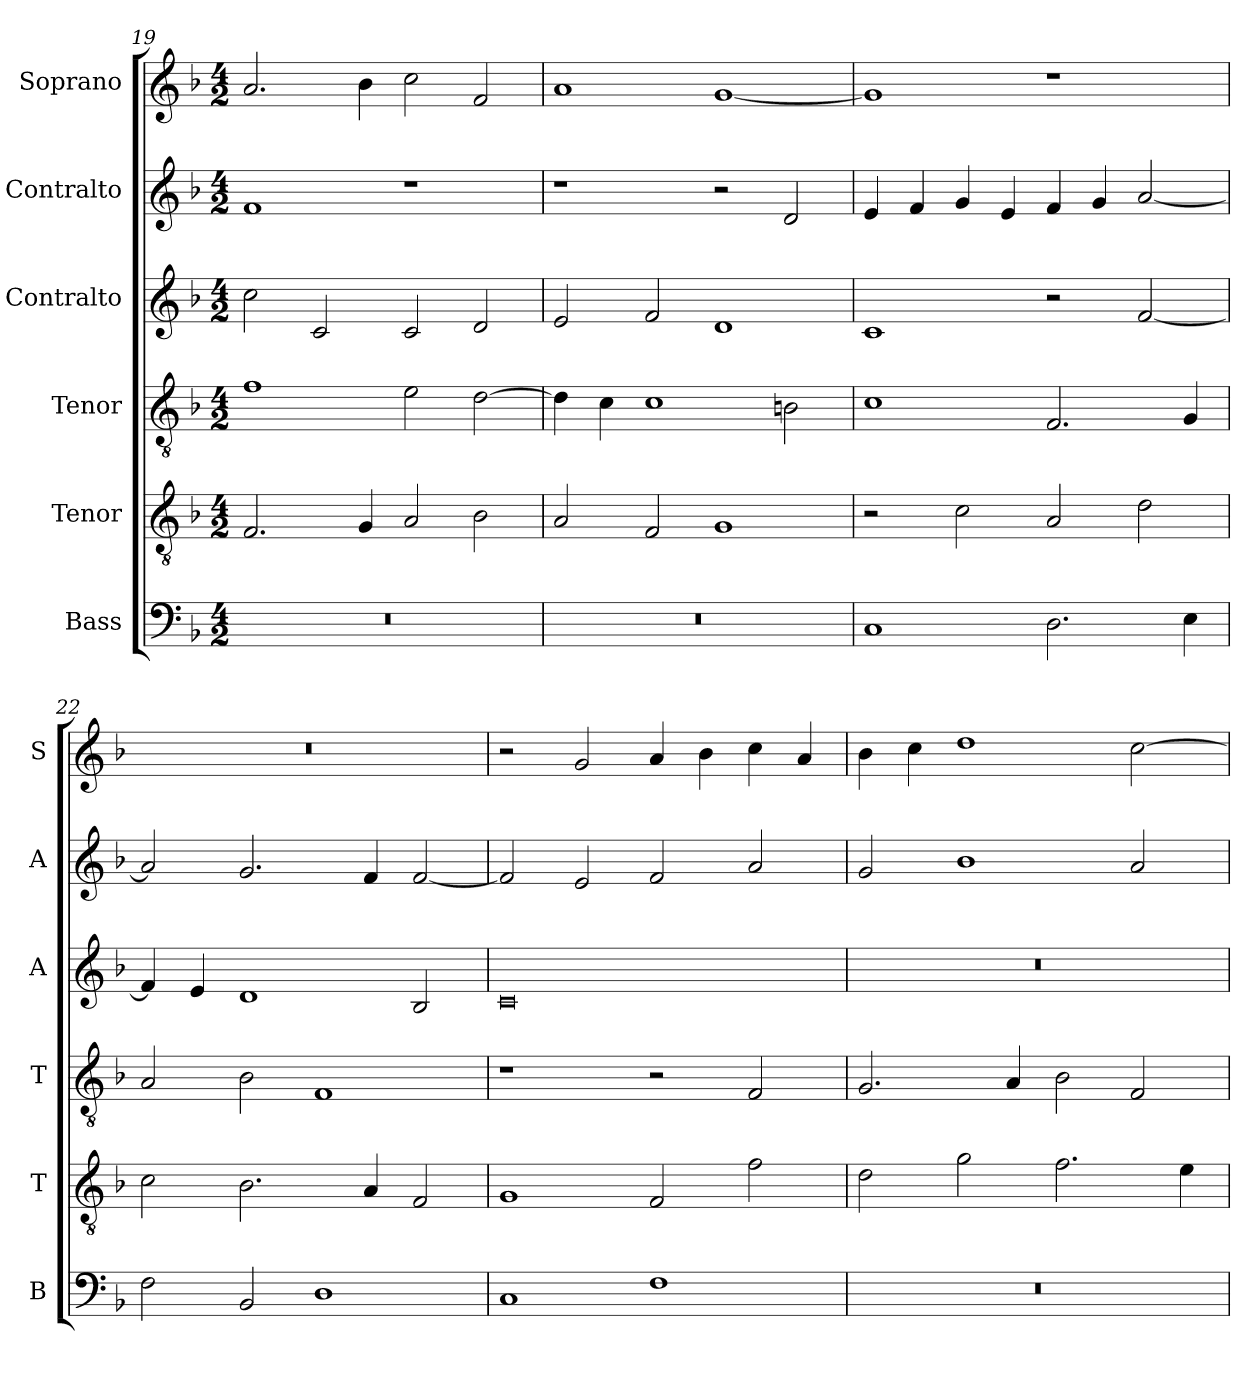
**kern	**kern	**kern	**kern	**kern	**kern
*part6	*part5	*part4	*part3	*part2	*part1
*staff6	*staff5	*staff4	*staff3	*staff2	*staff1
*I"Bass	*I"Tenor	*I"Tenor	*I"Contralto	*I"Contralto	*I"Soprano
*I'B	*I'T	*I'T	*I'A	*I'A	*I'S
*clefF4	*clefGv2	*clefGv2	*clefG2	*clefG2	*clefG2
*k[b-]	*k[b-]	*k[b-]	*k[b-]	*k[b-]	*k[b-]
*F:ion	*F:ion	*F:ion	*F:ion	*F:ion	*F:ion
*M4/2	*M4/2	*M4/2	*M4/2	*M4/2	*M4/2
=19	=19	=19	=19	=19	=19
0r	2.F	1f	2cc	1f	2.a
.	.	.	2c	.	.
.	4G	.	.	.	4b-
.	2A	2e	2c	1r	2cc
.	2B-	[2d	2d	.	2f
=20	=20	=20	=20	=20	=20
0r	2A	4d]	2e	1r	1a
.	.	4c	.	.	.
.	2F	1c	2f	.	.
.	1G	.	1d	2r	[1g
.	.	2Bn	.	2d	.
=21	=21	=21	=21	=21	=21
1C	2r	1c	1c	4e	1g]
.	.	.	.	4f	.
.	2c	.	.	4g	.
.	.	.	.	4e	.
2.D	2A	2.F	2r	4f	1r
.	.	.	.	4g	.
.	2d	.	[2f	[2a	.
4E	.	4G	.	.	.
=22	=22	=22	=22	=22	=22
2F	2c	2A	4f]	2a]	0r
.	.	.	4e	.	.
2BB-	2.B-	2B-	1d	2.g	.
1D	.	1F	.	.	.
.	4A	.	.	4f	.
.	2F	.	2B-	[2f	.
=23	=23	=23	=23	=23	=23
1C	1G	1r	0c	2f]	2r
.	.	.	.	2e	2g
1F	2F	2r	.	2f	4a
.	.	.	.	.	4b-
.	2f	2F	.	2a	4cc
.	.	.	.	.	4a
=24	=24	=24	=24	=24	=24
0r	2d	2.G	0r	2g	4b-
.	.	.	.	.	4cc
.	2g	.	.	1b-	1dd
.	.	4A	.	.	.
.	2.f	2B-	.	.	.
.	.	2F	.	2a	[2cc
.	4e	.	.	.	.
=	=	=	=	=	=
*-	*-	*-	*-	*-	*-
